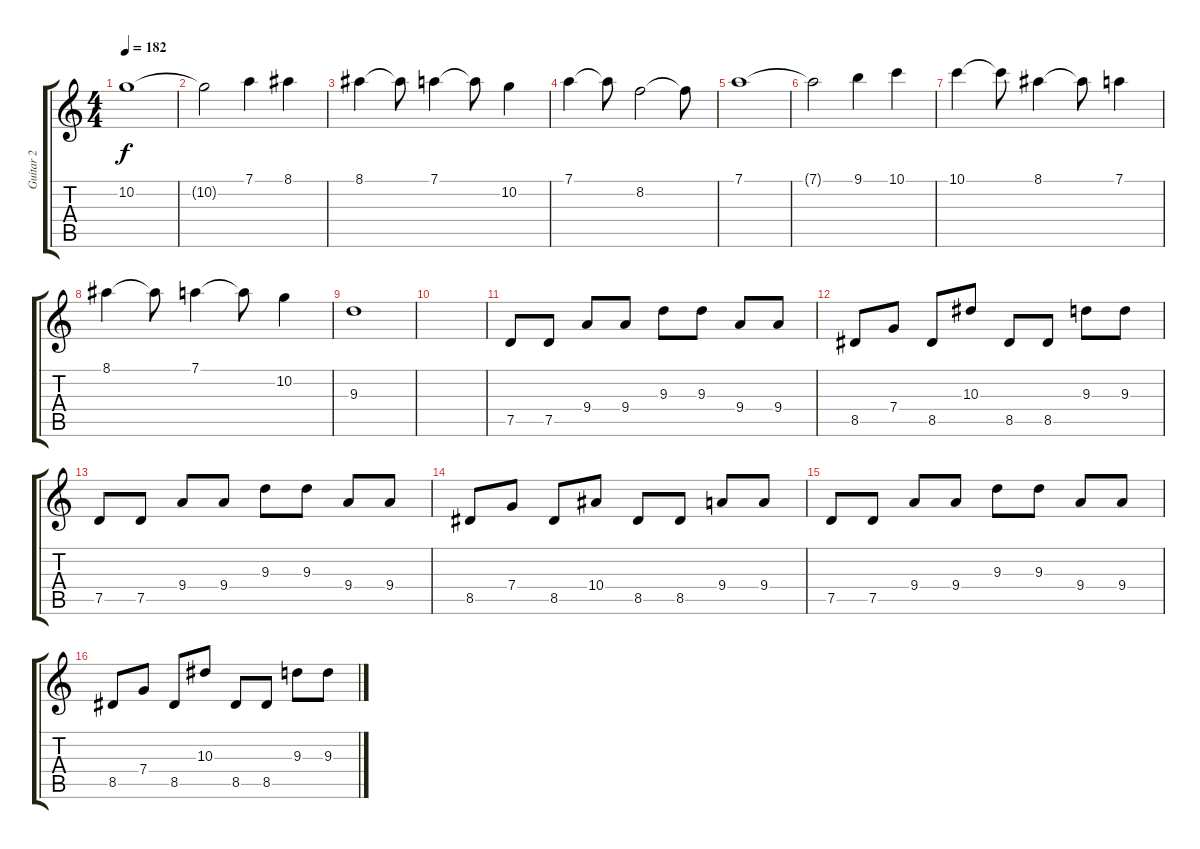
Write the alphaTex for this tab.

\track ("Guitar 2" "Guitar 2") {instrument overdrivenguitar}
\staff {score tabs}
\tuning (D4 A3 F3 C3 G2 D2) {hide}
\ts (4 4)
\tempo 182
\clef g2
\ks c
10.2.1{dy f} |
10.2{t}.2 7.1.4 8.1.4 |
8.1.4 8.1{t}.8 7.1.4 7.1{t}.8 10.2.4 |
7.1.4 7.1{t}.8 8.2.2 8.2{t}.8 |
7.1.1 |
7.1{t}.2 9.1.4 10.1.4 |
10.1.4 10.1{t}.8 8.1.4 8.1{t}.8 7.1.4 |
8.1.4 8.1{t}.8 7.1.4 7.1{t}.8 10.2.4 |
9.3.1 |
|
7.5.8{instrument distortionguitar} 7.5.8 9.4.8 9.4.8 9.3.8 9.3.8 9.4.8 9.4.8 |
8.5.8 7.4.8 8.5.8 10.3.8 8.5.8 8.5.8 9.3.8 9.3.8 |
7.5.8 7.5.8 9.4.8 9.4.8 9.3.8 9.3.8 9.4.8 9.4.8 |
8.5.8 7.4.8 8.5.8 10.4.8 8.5.8 8.5.8 9.4.8 9.4.8 |
7.5.8 7.5.8 9.4.8 9.4.8 9.3.8 9.3.8 9.4.8 9.4.8 |
8.5.8 7.4.8 8.5.8 10.3.8 8.5.8 8.5.8 9.3.8 9.3.8
